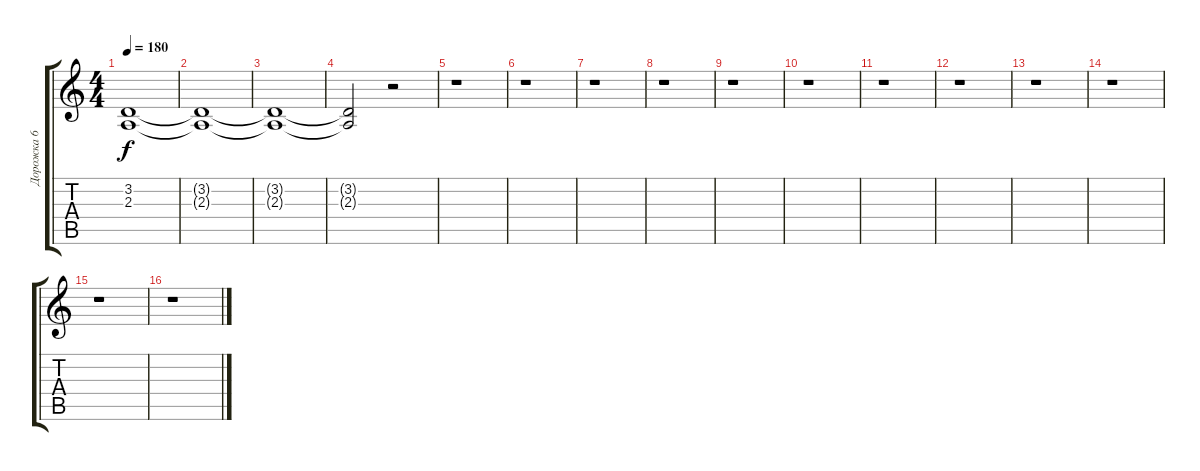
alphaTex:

\track ("Дорожка 6" "Дорожка 6") {instrument applause}
\staff {score tabs}
\tuning (E4 B3 G3 D3 A2 E2) {hide}
\ts (4 4)
\tempo 180
\clef g2
\ks c
(3.2{t} 2.3{t}).1{dy f} |
(3.2{t} 2.3{t}).1 |
(3.2{t} 2.3{t}).1 |
(3.2{t} 2.3{t}).2 r.2 |
r.1 |
r.1 |
r.1 |
r.1 |
r.1 |
r.1 |
r.1 |
r.1 |
r.1 |
r.1 |
r.1 |
r.1
